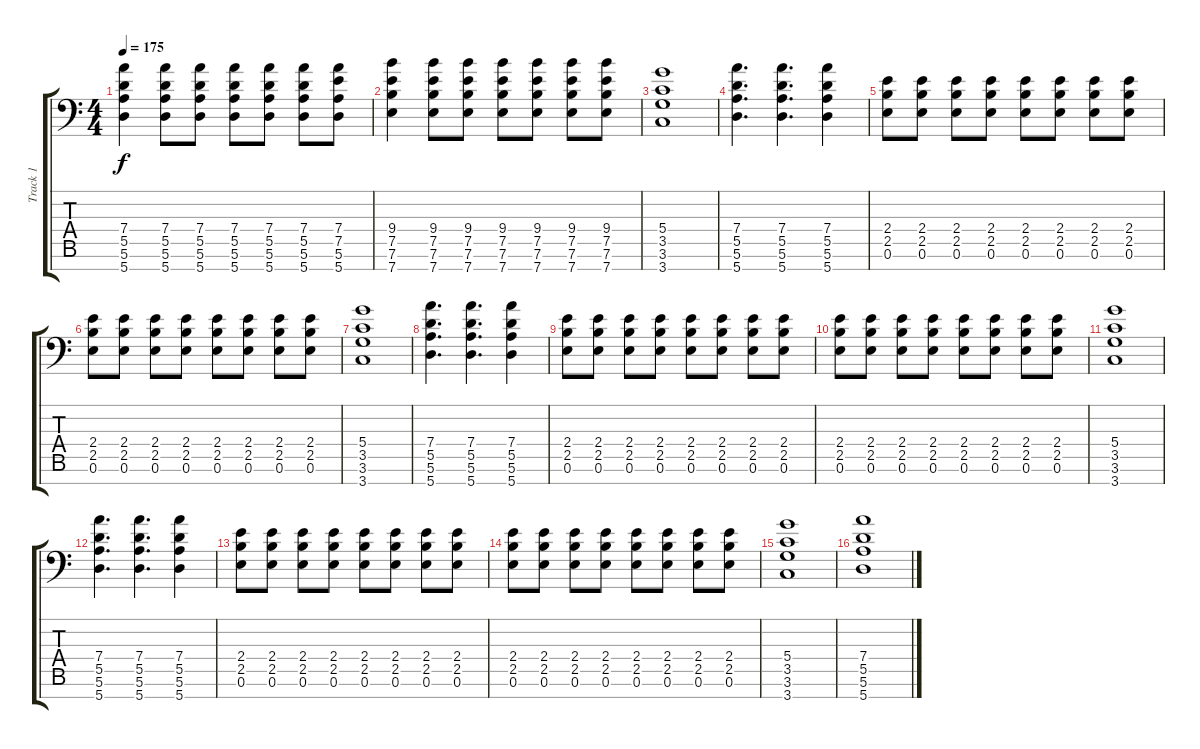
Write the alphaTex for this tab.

\track ("Track 1" "Track 1") {instrument acousticguitarsteel}
\staff {score tabs}
\tuning (E4 B3 G3 D3 A2 E2 A1) {hide}
\ts (4 4)
\tempo 175
\clef f4
\ks c
(7.4 5.5 5.6 5.7).4{dy f} (7.4 5.5 5.6 5.7).8 (7.4 5.5 5.6 5.7).8 (7.4 5.5 5.6 5.7).8 (7.4 5.5 5.6 5.7).8 (7.4 5.5 5.6 5.7).8 (7.4 7.5 5.6 5.7).8 |
(9.4 7.5 7.6 7.7).4 (9.4 7.5 7.6 7.7).8 (9.4 7.5 7.6 7.7).8 (9.4 7.5 7.6 7.7).8 (9.4 7.5 7.6 7.7).8 (9.4 7.5 7.6 7.7).8 (9.4 7.5 7.6 7.7).8 |
(5.4 3.5 3.6 3.7).1 |
(7.4 5.5 5.6 5.7).4{d} (7.4 5.5 5.6 5.7).4{d} (7.4 5.5 5.6 5.7).4 |
(2.4 2.5 0.6).8 (2.4 2.5 0.6).8 (2.4 2.5 0.6).8 (2.4 2.5 0.6).8 (2.4 2.5 0.6).8 (2.4 2.5 0.6).8 (2.4 2.5 0.6).8 (2.4 2.5 0.6).8 |
(2.4 2.5 0.6).8 (2.4 2.5 0.6).8 (2.4 2.5 0.6).8 (2.4 2.5 0.6).8 (2.4 2.5 0.6).8 (2.4 2.5 0.6).8 (2.4 2.5 0.6).8 (2.4 2.5 0.6).8 |
(5.4 3.5 3.6 3.7).1 |
(7.4 5.5 5.6 5.7).4{d} (7.4 5.5 5.6 5.7).4{d} (7.4 5.5 5.6 5.7).4 |
(2.4 2.5 0.6).8 (2.4 2.5 0.6).8 (2.4 2.5 0.6).8 (2.4 2.5 0.6).8 (2.4 2.5 0.6).8 (2.4 2.5 0.6).8 (2.4 2.5 0.6).8 (2.4 2.5 0.6).8 |
(2.4 2.5 0.6).8 (2.4 2.5 0.6).8 (2.4 2.5 0.6).8 (2.4 2.5 0.6).8 (2.4 2.5 0.6).8 (2.4 2.5 0.6).8 (2.4 2.5 0.6).8 (2.4 2.5 0.6).8 |
(5.4 3.5 3.6 3.7).1 |
(7.4 5.5 5.6 5.7).4{d} (7.4 5.5 5.6 5.7).4{d} (7.4 5.5 5.6 5.7).4 |
(2.4 2.5 0.6).8 (2.4 2.5 0.6).8 (2.4 2.5 0.6).8 (2.4 2.5 0.6).8 (2.4 2.5 0.6).8 (2.4 2.5 0.6).8 (2.4 2.5 0.6).8 (2.4 2.5 0.6).8 |
(2.4 2.5 0.6).8 (2.4 2.5 0.6).8 (2.4 2.5 0.6).8 (2.4 2.5 0.6).8 (2.4 2.5 0.6).8 (2.4 2.5 0.6).8 (2.4 2.5 0.6).8 (2.4 2.5 0.6).8 |
(5.4 3.5 3.6 3.7).1 |
(7.4 5.5 5.6 5.7).1
